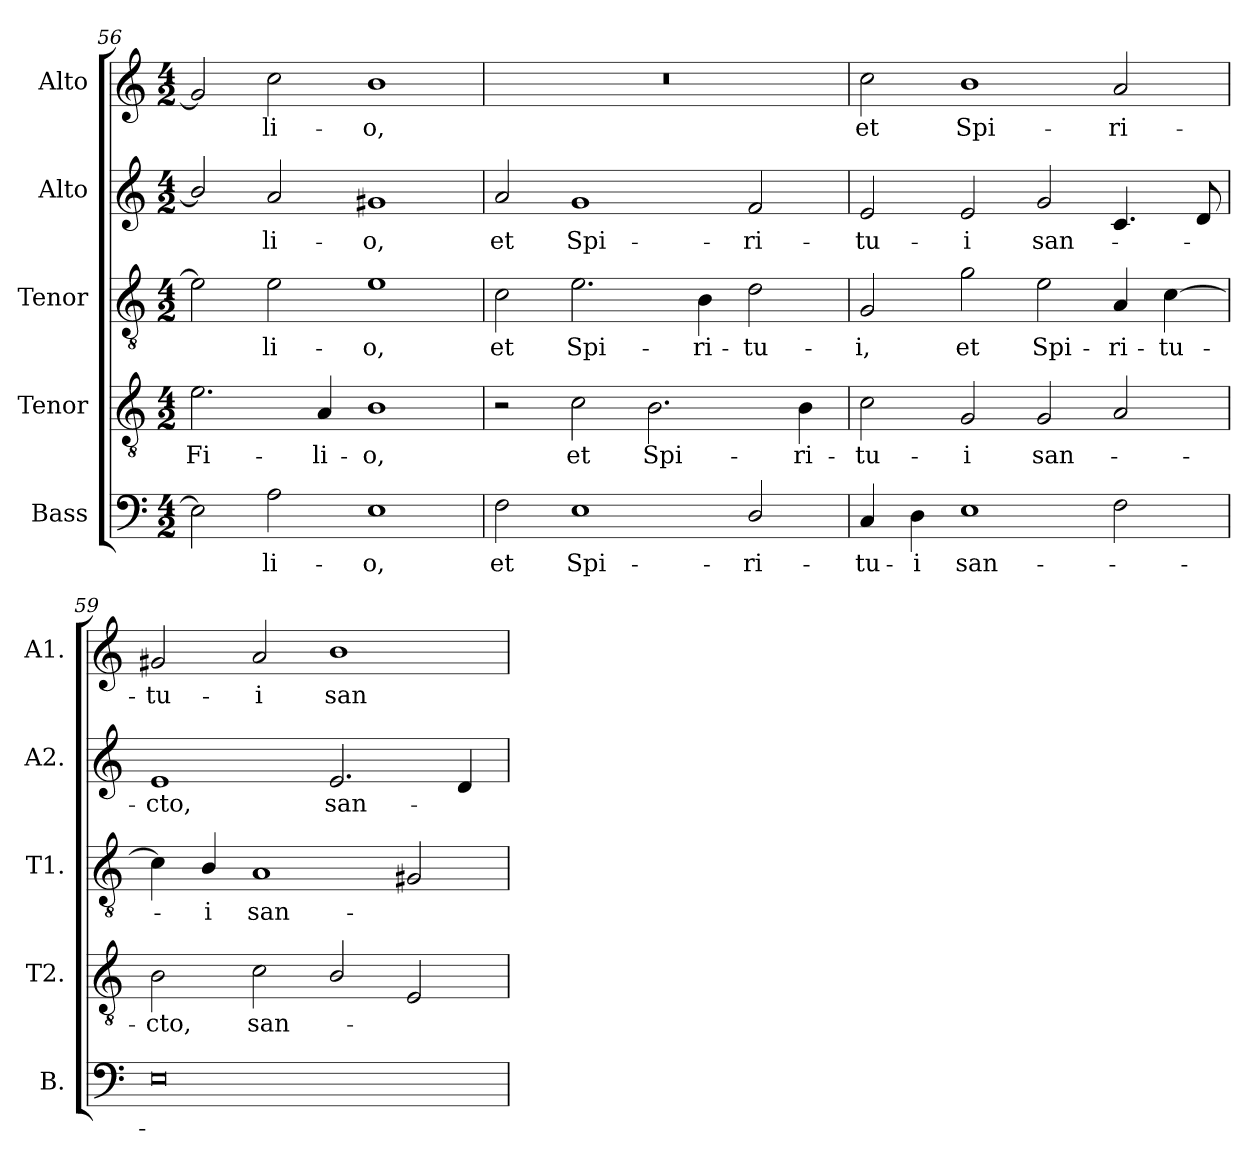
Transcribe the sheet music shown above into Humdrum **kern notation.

**kern	**text	**kern	**text	**kern	**text	**kern	**text	**kern	**text
*part5	*part5	*part4	*part4	*part3	*part3	*part2	*part2	*part1	*part1
*staff5	*staff5	*staff4	*staff4	*staff3	*staff3	*staff2	*staff2	*staff1	*staff1
*I"Bass	*	*I"Tenor	*	*I"Tenor	*	*I"Alto	*	*I"Alto	*
*I'B.	*	*I'T2.	*	*I'T1.	*	*I'A2.	*	*I'A1.	*
*clefF4	*	*clefGv2	*	*clefGv2	*	*clefG2	*	*clefG2	*
*	*	*ITrd7c12	*	*ITrd7c12	*	*	*	*	*
*k[]	*	*k[]	*	*k[]	*	*k[]	*	*k[]	*
*C:	*	*C:	*	*C:	*	*C:	*	*C:	*
*M4/2	*	*M4/2	*	*M4/2	*	*M4/2	*	*M4/2	*
=56	=56	=56	=56	=56	=56	=56	=56	=56	=56
!	!	!	!LO:LY:b:color=#000000	!	!	!	!	!	!
2Ei\]	.	2.Ei\	Fi-	2Ei\]	.	2bi/]	.	2gi/]	.
!	!LO:LY:b:color=#000000	!	!	!	!	!	!	!	!
!	!	!	!	!	!LO:LY:b:color=#000000	!	!	!	!
!	!	!	!	!	!	!	!LO:LY:b:color=#000000	!	!
!	!	!	!	!	!	!	!	!	!LO:LY:b:color=#000000
2Ai\	-li-	.	.	2Ei\	-li-	2ai/	-li-	2cci\	-li-
!	!	!	!LO:LY:b:color=#000000	!	!	!	!	!	!
.	.	4AAi/	-li-	.	.	.	.	.	.
!	!LO:LY:b:color=#000000	!	!	!	!	!	!	!	!
!	!	!	!LO:LY:b:color=#000000	!	!	!	!	!	!
!	!	!	!	!	!LO:LY:b:color=#000000	!	!	!	!
!	!	!	!	!	!	!	!LO:LY:b:color=#000000	!	!
!	!	!	!	!	!	!	!	!	!LO:LY:b:color=#000000
1Ei	-o,	1BBi	-o,	1Ei	-o,	1g#Xi	-o,	1bi	-o,
!!LO:LB:g=z
=57	=57	=57	=57	=57	=57	=57	=57	=57	=57
!	!LO:LY:b:color=#000000	!	!	!	!	!	!	!	!
!	!	!	!	!	!LO:LY:b:color=#000000	!	!	!	!
!	!	!	!	!	!	!	!LO:LY:b:color=#000000	!LO:N:vis=1	!
2Fi\	et	2r	.	2Ci\	et	2ai/	et	0r	.
!	!LO:LY:b:color=#000000	!	!	!	!	!	!	!	!
!	!	!	!LO:LY:b:color=#000000	!	!	!	!	!	!
!	!	!	!	!	!LO:LY:b:color=#000000	!	!	!	!
!	!	!	!	!	!	!	!LO:LY:b:color=#000000	!	!
1Ei	Spi-	2Ci\	et	2.Ei\	Spi-	1gi	Spi-	.	.
!	!	!	!LO:LY:b:color=#000000	!	!	!	!	!	!
.	.	2.BBi\	Spi-	.	.	.	.	.	.
!	!	!	!	!	!LO:LY:b:color=#000000	!	!	!	!
.	.	.	.	4BBi\	-ri-	.	.	.	.
!	!LO:LY:b:color=#000000	!	!	!	!	!	!	!	!
!	!	!	!	!	!LO:LY:b:color=#000000	!	!	!	!
!	!	!	!	!	!	!	!LO:LY:b:color=#000000	!	!
2Di/	-ri-	.	.	2Di\	-tu-	2fi/	-ri-	.	.
!	!	!	!LO:LY:b:color=#000000	!	!	!	!	!	!
.	.	4BBi\	-ri-	.	.	.	.	.	.
=58	=58	=58	=58	=58	=58	=58	=58	=58	=58
!	!LO:LY:b:color=#000000	!	!	!	!	!	!	!	!
!	!	!	!LO:LY:b:color=#000000	!	!	!	!	!	!
!	!	!	!	!	!LO:LY:b:color=#000000	!	!	!	!
!	!	!	!	!	!	!	!LO:LY:b:color=#000000	!	!
!	!	!	!	!	!	!	!	!	!LO:LY:b:color=#000000
4Ci/	-tu-	2Ci\	-tu-	2GGi/	-i,	2ei/	-tu-	2cci\	et
!	!LO:LY:b:color=#000000	!	!	!	!	!	!	!	!
4Di\	-i	.	.	.	.	.	.	.	.
!	!LO:LY:b:color=#000000	!	!	!	!	!	!	!	!
!	!	!	!LO:LY:b:color=#000000	!	!	!	!	!	!
!	!	!	!	!	!LO:LY:b:color=#000000	!	!	!	!
!	!	!	!	!	!	!	!LO:LY:b:color=#000000	!	!
!	!	!	!	!	!	!	!	!	!LO:LY:b:color=#000000
1Ei	san-	2GGi/	-i	2Gi\	et	2ei/	-i	1bi	Spi-
!	!	!	!LO:LY:b:color=#000000	!	!	!	!	!	!
!	!	!	!	!	!LO:LY:b:color=#000000	!	!	!	!
!	!	!	!	!	!	!	!LO:LY:b:color=#000000	!	!
.	.	2GGi/	san-	2Ei\	Spi-	2gi/	san-	.	.
!	!	!	!	!	!LO:LY:b:color=#000000	!	!	!	!
!	!	!	!	!	!	!	!	!	!LO:LY:b:color=#000000
2Fi\	.	2AAi/	.	4AAi/	-ri-	4.ci/	.	2ai/	-ri-
!	!	!	!	!	!LO:LY:b:color=#000000	!	!	!	!
.	.	.	.	[4Ci\	-tu-	.	.	.	.
.	.	.	.	.	.	8di/	.	.	.
=59	=59	=59	=59	=59	=59	=59	=59	=59	=59
!	!	!	!LO:LY:b:color=#000000	!	!	!	!	!	!
!	!	!	!	!	!	!	!LO:LY:b:color=#000000	!	!
!	!	!	!	!	!	!	!	!	!LO:LY:b:color=#000000
0Ei	.	2BBi\	-cto,	4Ci\]	.	1ei	-cto,	2g#Xi/	-tu-
!	!	!	!	!	!LO:LY:b:color=#000000	!	!	!	!
.	.	.	.	4BBi/	-i	.	.	.	.
!	!	!	!LO:LY:b:color=#000000	!	!	!	!	!	!
!	!	!	!	!	!LO:LY:b:color=#000000	!	!	!	!
!	!	!	!	!	!	!	!	!	!LO:LY:b:color=#000000
.	.	2Ci\	san-	1AAi	san-	.	.	2ai/	-i
!	!	!	!	!	!	!	!LO:LY:b:color=#000000	!	!
!	!	!	!	!	!	!	!	!	!LO:LY:b:color=#000000
.	.	2BBi/	.	.	.	2.ei/	san-	1bi	san-
.	.	2EEi/	.	2GG#Xi/	.	.	.	.	.
.	.	.	.	.	.	4di/	.	.	.
=	=	=	=	=	=	=	=	=	=
*-	*-	*-	*-	*-	*-	*-	*-	*-	*-
